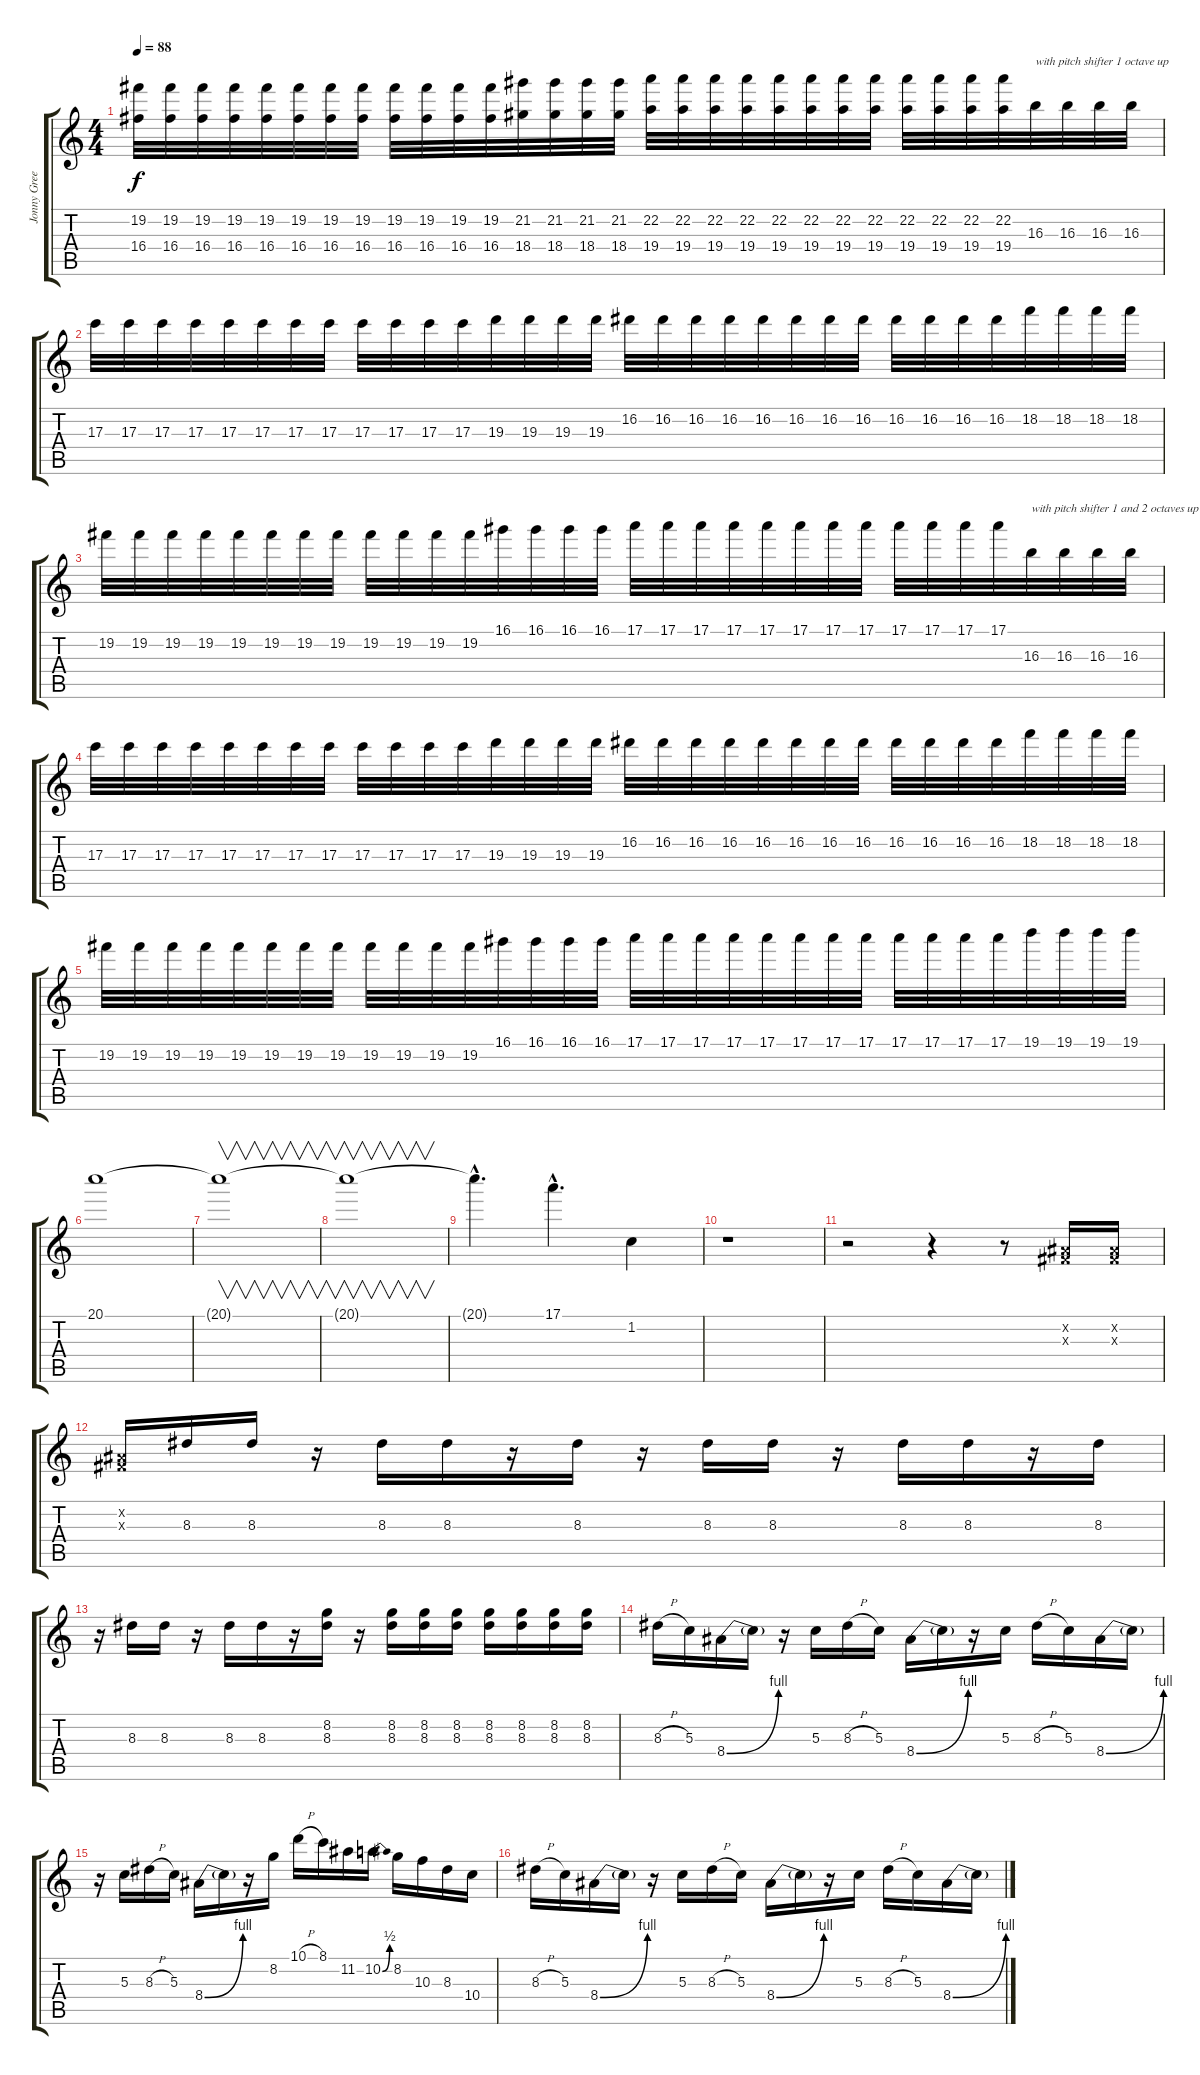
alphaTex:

\track ("Jonny Greenwood" "Jonny Gree") {instrument distortionguitar}
\staff {score tabs}
\tuning (E4 B3 G3 D3 A2 E2) {hide}
\ts (4 4)
\tempo 88
\clef g2
\ks c
(19.2 16.4).32{dy f} (19.2 16.4).32 (19.2 16.4).32 (19.2 16.4).32 (19.2 16.4).32 (19.2 16.4).32 (19.2 16.4).32 (19.2 16.4).32 (19.2 16.4).32 (19.2 16.4).32 (19.2 16.4).32 (19.2 16.4).32 (21.2 18.4).32 (21.2 18.4).32 (21.2 18.4).32 (21.2 18.4).32 (22.2 19.4).32 (22.2 19.4).32 (22.2 19.4).32 (22.2 19.4).32 (22.2 19.4).32 (22.2 19.4).32 (22.2 19.4).32 (22.2 19.4).32 (22.2 19.4).32 (22.2 19.4).32 (22.2 19.4).32 (22.2 19.4).32 16.3.32{txt "with pitch shifter 1 octave up"} 16.3.32 16.3.32 16.3.32 |
17.3.32 17.3.32 17.3.32 17.3.32 17.3.32 17.3.32 17.3.32 17.3.32 17.3.32 17.3.32 17.3.32 17.3.32 19.3.32 19.3.32 19.3.32 19.3.32 16.2.32 16.2.32 16.2.32 16.2.32 16.2.32 16.2.32 16.2.32 16.2.32 16.2.32 16.2.32 16.2.32 16.2.32 18.2.32 18.2.32 18.2.32 18.2.32 |
19.2.32 19.2.32 19.2.32 19.2.32 19.2.32 19.2.32 19.2.32 19.2.32 19.2.32 19.2.32 19.2.32 19.2.32 16.1.32 16.1.32 16.1.32 16.1.32 17.1.32 17.1.32 17.1.32 17.1.32 17.1.32 17.1.32 17.1.32 17.1.32 17.1.32 17.1.32 17.1.32 17.1.32 16.3.32{txt "with pitch shifter 1 and 2 octaves up"} 16.3.32 16.3.32 16.3.32 |
17.3.32 17.3.32 17.3.32 17.3.32 17.3.32 17.3.32 17.3.32 17.3.32 17.3.32 17.3.32 17.3.32 17.3.32 19.3.32 19.3.32 19.3.32 19.3.32 16.2.32 16.2.32 16.2.32 16.2.32 16.2.32 16.2.32 16.2.32 16.2.32 16.2.32 16.2.32 16.2.32 16.2.32 18.2.32 18.2.32 18.2.32 18.2.32 |
19.2.32 19.2.32 19.2.32 19.2.32 19.2.32 19.2.32 19.2.32 19.2.32 19.2.32 19.2.32 19.2.32 19.2.32 16.1.32 16.1.32 16.1.32 16.1.32 17.1.32 17.1.32 17.1.32 17.1.32 17.1.32 17.1.32 17.1.32 17.1.32 17.1.32 17.1.32 17.1.32 17.1.32 19.1.32 19.1.32 19.1.32 19.1.32 |
20.1.1 |
20.1{t}.1{v} |
20.1{t}.1{v} |
20.1{hac t}.4{d} 17.1{hac}.4{d} 1.2.4 |
r.1 |
r.2 r.4 r.8 (-1.2{x} -1.3{x}).16{volume 13} (-1.2{x} -1.3{x}).16 |
(-1.2{x} -1.3{x}).16 8.3.16 8.3.16{volume 13} r.16 8.3.16 8.3.16{volume 13} r.16 8.3.16 r.16 8.3.16{volume 14} 8.3.16 r.16 8.3.16 8.3.16 r.16 8.3.16 |
r.16{volume 14} 8.3.16 8.3.16 r.16 8.3.16 8.3.16 r.16{volume 15} (8.2 8.3).16 r.16 (8.2 8.3).16 (8.2 8.3).16 (8.2 8.3).16 (8.2 8.3).16 (8.2 8.3).16 (8.2 8.3).16{volume 16} (8.2 8.3).16 |
8.3{h}.16 5.3.16 8.4{be (bend 0 0 60 4)}.16 8.4{t}.16 r.16 5.3.16 8.3{h}.16 5.3.16 8.4{be (bend 0 0 60 4)}.16 8.4{t}.16 r.16 5.3.16 8.3{h}.16 5.3.16 8.4{be (bend 0 0 60 4)}.16 8.4{t}.16 |
r.16 5.3.16 8.3{h}.16 5.3.16 8.4{be (bend 0 0 60 4)}.16 8.4{t}.16 r.16 8.2.16 10.1{h}.16 8.1.16 11.2.16 10.2{be (bend 0 0 60 2)}.16 8.2.16 10.3.16 8.3.16 10.4.16 |
8.3{h}.16 5.3.16 8.4{be (bend 0 0 60 4)}.16 8.4{t}.16 r.16 5.3.16 8.3{h}.16 5.3.16 8.4{be (bend 0 0 60 4)}.16 8.4{t}.16 r.16 5.3.16 8.3{h}.16 5.3.16 8.4{be (bend 0 0 60 4)}.16 8.4{t}.16
